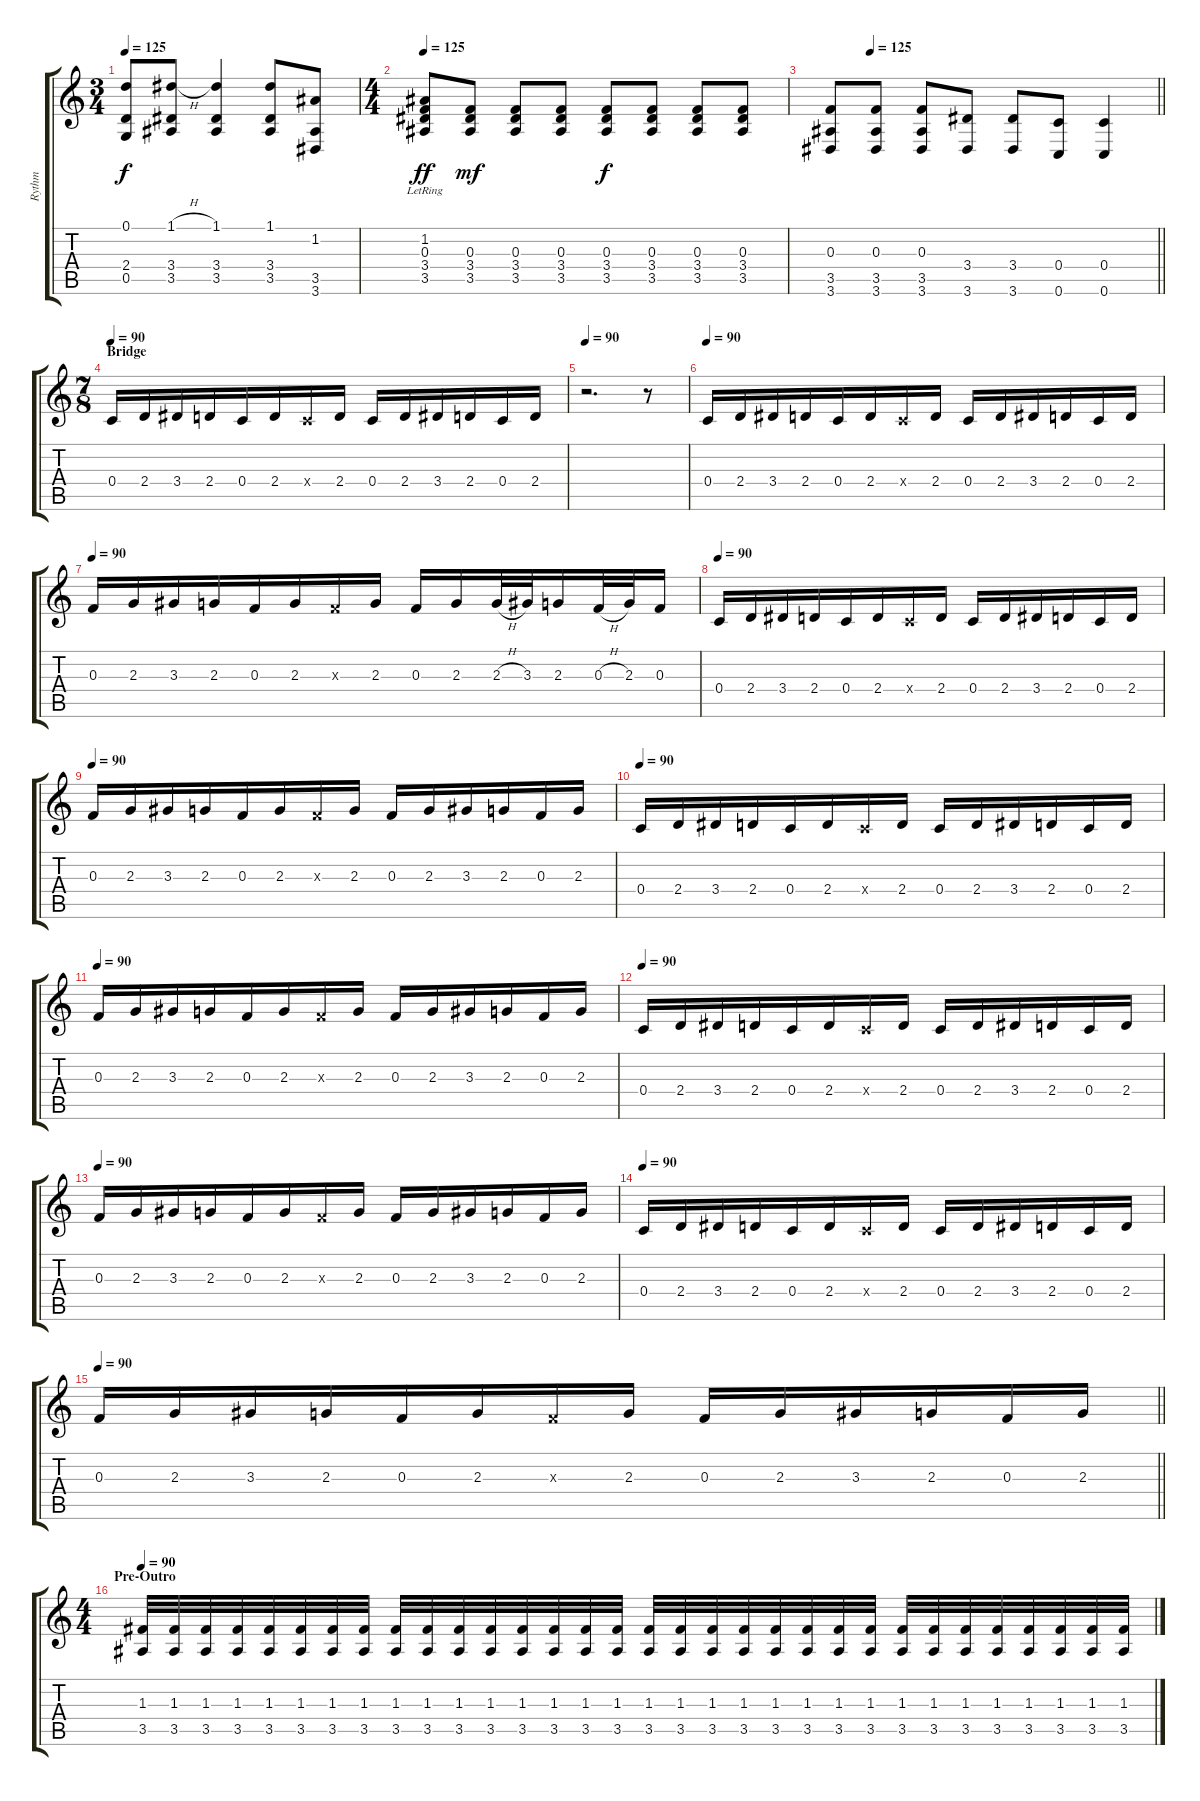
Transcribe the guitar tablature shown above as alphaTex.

\track ("Rythm" "Rythm") {instrument distortionguitar}
\staff {score tabs}
\tuning (D4 A3 F3 C3 G2 C2) {hide}
\ts (3 4)
\tempo 120
\tempo 125
\clef g2
\ks c
(0.1 2.4 0.5).8{dy f} (1.1{h} 3.4 3.5).8 (1.1 3.4 3.5).4 (1.1 3.4 3.5).8 (1.2 3.5 3.6).8 |
\ts (4 4)
\tempo 125
(1.2{lr} 0.3 3.4 3.5).8{dy ff} (0.3 3.4 3.5).8{dy mf} (0.3 3.4 3.5).8 (0.3 3.4 3.5).8 (0.3 3.4 3.5).8{dy f} (0.3 3.4 3.5).8 (0.3 3.4 3.5).8 (0.3 3.4 3.5).8 |
\tempo (125 0.125)
\barLineRight lightlight
(0.3 3.5 3.6).8 (0.3 3.5 3.6).8 (0.3 3.5 3.6).8 (3.4 3.6).8 (3.4 3.6).8 (0.4 0.6).8 (0.4 0.6).4 |
\ts (7 8)
\section ("" "Bridge")
\tempo 90
0.4.16{volume 16 balance 8} 2.4.16 3.4.16 2.4.16 0.4.16 2.4.16 0.4{x}.16 2.4.16 0.4.16 2.4.16 3.4.16 2.4.16 0.4.16 2.4.16 |
\tempo 90
r.2{d volume 12 balance 16} r.8 |
\tempo 90
0.4.16{volume 14 balance 16} 2.4.16 3.4.16 2.4.16 0.4.16 2.4.16 0.4{x}.16 2.4.16 0.4.16 2.4.16 3.4.16 2.4.16 0.4.16 2.4.16 |
\tempo 90
0.3.16 2.3.16 3.3.16 2.3.16 0.3.16 2.3.16 0.3{x}.16 2.3.16 0.3.16 2.3.16 2.3{h}.32 3.3.32 2.3.16 0.3{h}.32 2.3.32 0.3.16 |
\tempo 90
0.4.16 2.4.16 3.4.16 2.4.16 0.4.16 2.4.16 0.4{x}.16 2.4.16 0.4.16 2.4.16 3.4.16 2.4.16 0.4.16 2.4.16 |
\tempo 90
0.3.16 2.3.16 3.3.16 2.3.16 0.3.16 2.3.16 0.3{x}.16 2.3.16 0.3.16 2.3.16 3.3.16 2.3.16 0.3.16 2.3.16 |
\tempo 90
0.4.16 2.4.16 3.4.16 2.4.16 0.4.16 2.4.16 0.4{x}.16 2.4.16 0.4.16 2.4.16 3.4.16 2.4.16 0.4.16 2.4.16 |
\tempo 90
0.3.16 2.3.16 3.3.16 2.3.16 0.3.16 2.3.16 0.3{x}.16 2.3.16 0.3.16 2.3.16 3.3.16 2.3.16 0.3.16 2.3.16 |
\tempo 90
0.4.16 2.4.16 3.4.16 2.4.16 0.4.16 2.4.16 0.4{x}.16 2.4.16 0.4.16 2.4.16 3.4.16 2.4.16 0.4.16 2.4.16 |
\tempo 90
0.3.16 2.3.16 3.3.16 2.3.16 0.3.16 2.3.16 0.3{x}.16 2.3.16 0.3.16 2.3.16 3.3.16 2.3.16 0.3.16 2.3.16 |
\tempo 90
0.4.16 2.4.16 3.4.16 2.4.16 0.4.16 2.4.16 0.4{x}.16 2.4.16 0.4.16 2.4.16 3.4.16 2.4.16 0.4.16 2.4.16 |
\tempo 90
\barLineRight lightlight
0.3.16 2.3.16 3.3.16 2.3.16 0.3.16 2.3.16 0.3{x}.16 2.3.16 0.3.16 2.3.16 3.3.16 2.3.16 0.3.16 2.3.16 |
\ts (4 4)
\section ("" "Pre-Outro")
\tempo 75
\tempo 90
(1.3 3.5).32{volume 15 balance 10 instrument distortionguitar} (1.3 3.5).32 (1.3 3.5).32 (1.3 3.5).32 (1.3 3.5).32 (1.3 3.5).32 (1.3 3.5).32 (1.3 3.5).32 (1.3 3.5).32 (1.3 3.5).32 (1.3 3.5).32 (1.3 3.5).32 (1.3 3.5).32 (1.3 3.5).32 (1.3 3.5).32 (1.3 3.5).32 (1.3 3.5).32 (1.3 3.5).32 (1.3 3.5).32 (1.3 3.5).32 (1.3 3.5).32 (1.3 3.5).32 (1.3 3.5).32 (1.3 3.5).32 (1.3 3.5).32 (1.3 3.5).32 (1.3 3.5).32 (1.3 3.5).32 (1.3 3.5).32 (1.3 3.5).32 (1.3 3.5).32 (1.3 3.5).32
